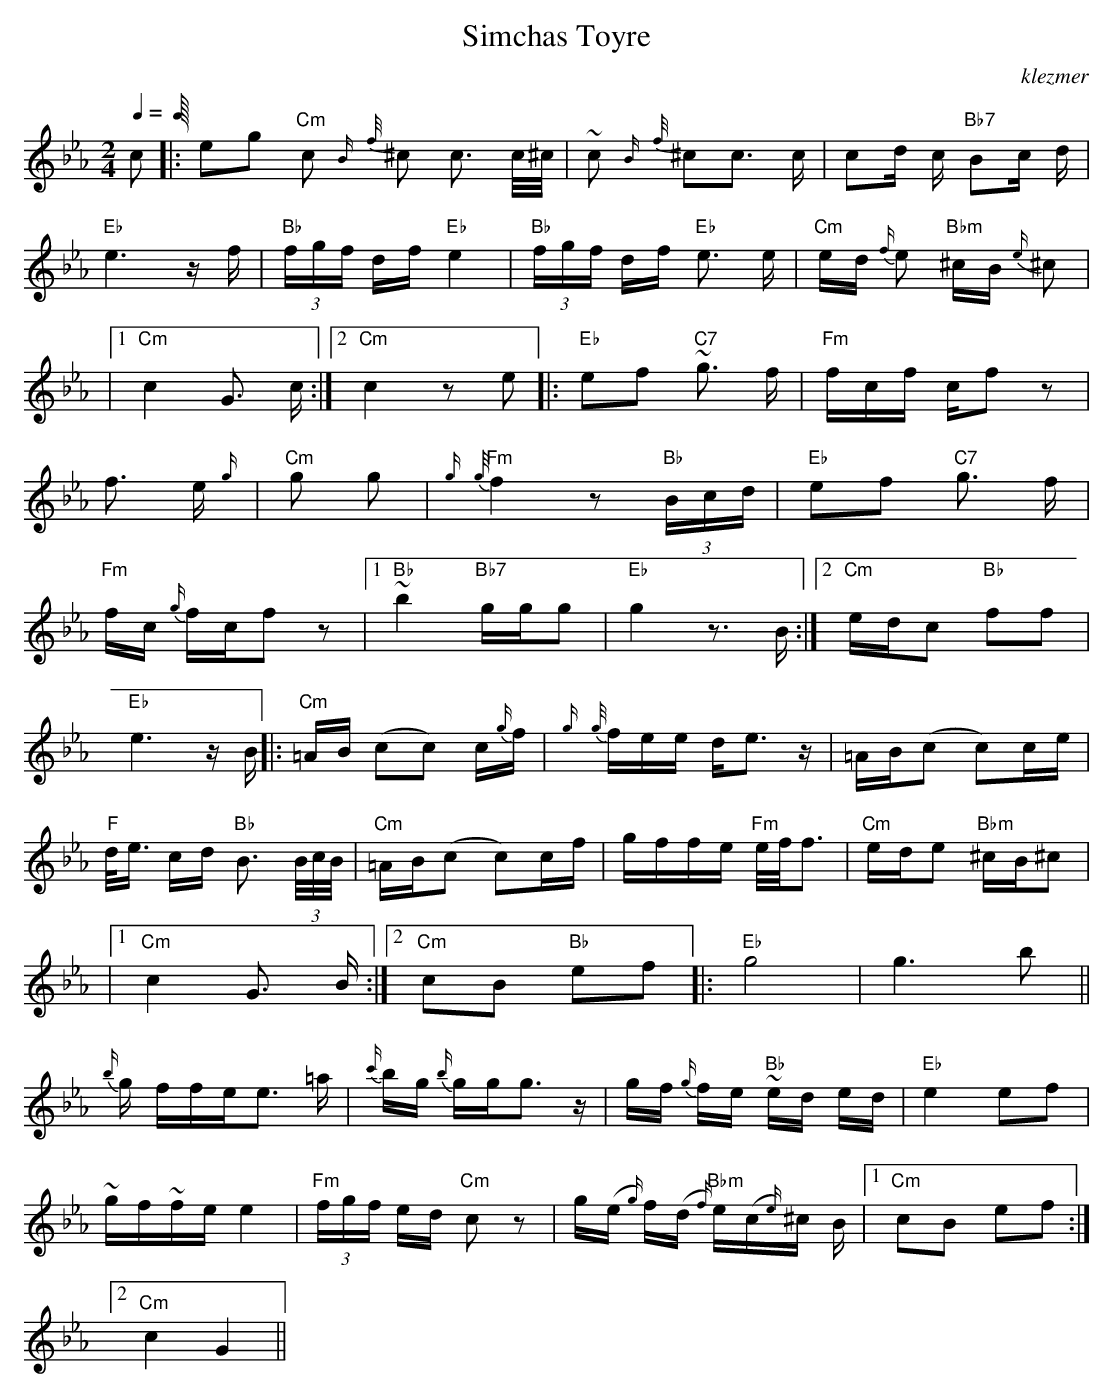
X:1
T:Simchas Toyre
O:klezmer
M:2/4
L:1/8
Q:1/4=
K:Cm
V:1
c |:segno"Cm" c {B/}{f/}^c c3/2 c/4^c/4|~c{B/} {f/}^cc3/2 c/|cd/ c/"Bb7" Bc/ d/|
"Eb" e3 z/f/|"Bb"  (3f/g/f/ d/f/"Eb" e2 |"Bb"  (3f/g/f/ d/f/"Eb" e3/2 e/|"Cm" e/d/{f/} e"Bbm" ^c/B/ {e/}^c|
|1 "Cm" c2 G3/2 c/:|2 "Cm" c2 ze || |:"Eb" ef "C7" ~g3/2 f/|"Fm" f/c/f/ c/fz |
f3/2 e/{g/}|"Cm" g g|{g/}{g/} "Fm" f2 z"Bb"  (3B/c/d/ |"Eb" ef "C7" g3/2 f/|
"Fm" f/c/{g/} f/c/f z|1 "Bb" ~b2 "Bb7" g/g/g |"Eb" g2 z3/2 B/:|2 "Cm" e/d/c "Bb" ff |
"Eb" e3 z/B/|| |:"Cm" =A/B/ (cc) c/{g/}f/|{g/} {g/}f/e/e/ d/e3/2 z/|=A/B/(c c)c/e/ |
"F" d/4e3/4 c/d/"Bb" B3/2  (3B/4c/4B/4 |"Cm" =A/B/(c c)c/f/ |g/f/f/e/ "Fm" e/4f/4f3/2 |"Cm" e/d/e "Bbm" ^c/B/^c |
|1 "Cm" c2 G3/2 B/:|2 "Cm" cB "Bb" ef || |:"Eb" g4 |g3 b||
{b/}g/ f/f/e/e3/2 =a/|{c'/}b/g/ {b/}g/g/g3/2 z/|g/f/{g/} f/e/"Bb" ~e/d/ e/d/|"Eb" e2 ef |
~g/f/~f/e/ e2 |"Fm"  (3f/g/f/ e/d/"Cm" c z|g/(e/ {g/)}f/(d/{f/)} "Bbm" e/(c/{e/)}^c/ B/|1 "Cm" cB ef :|2
"Cm" c2 G2 ||
